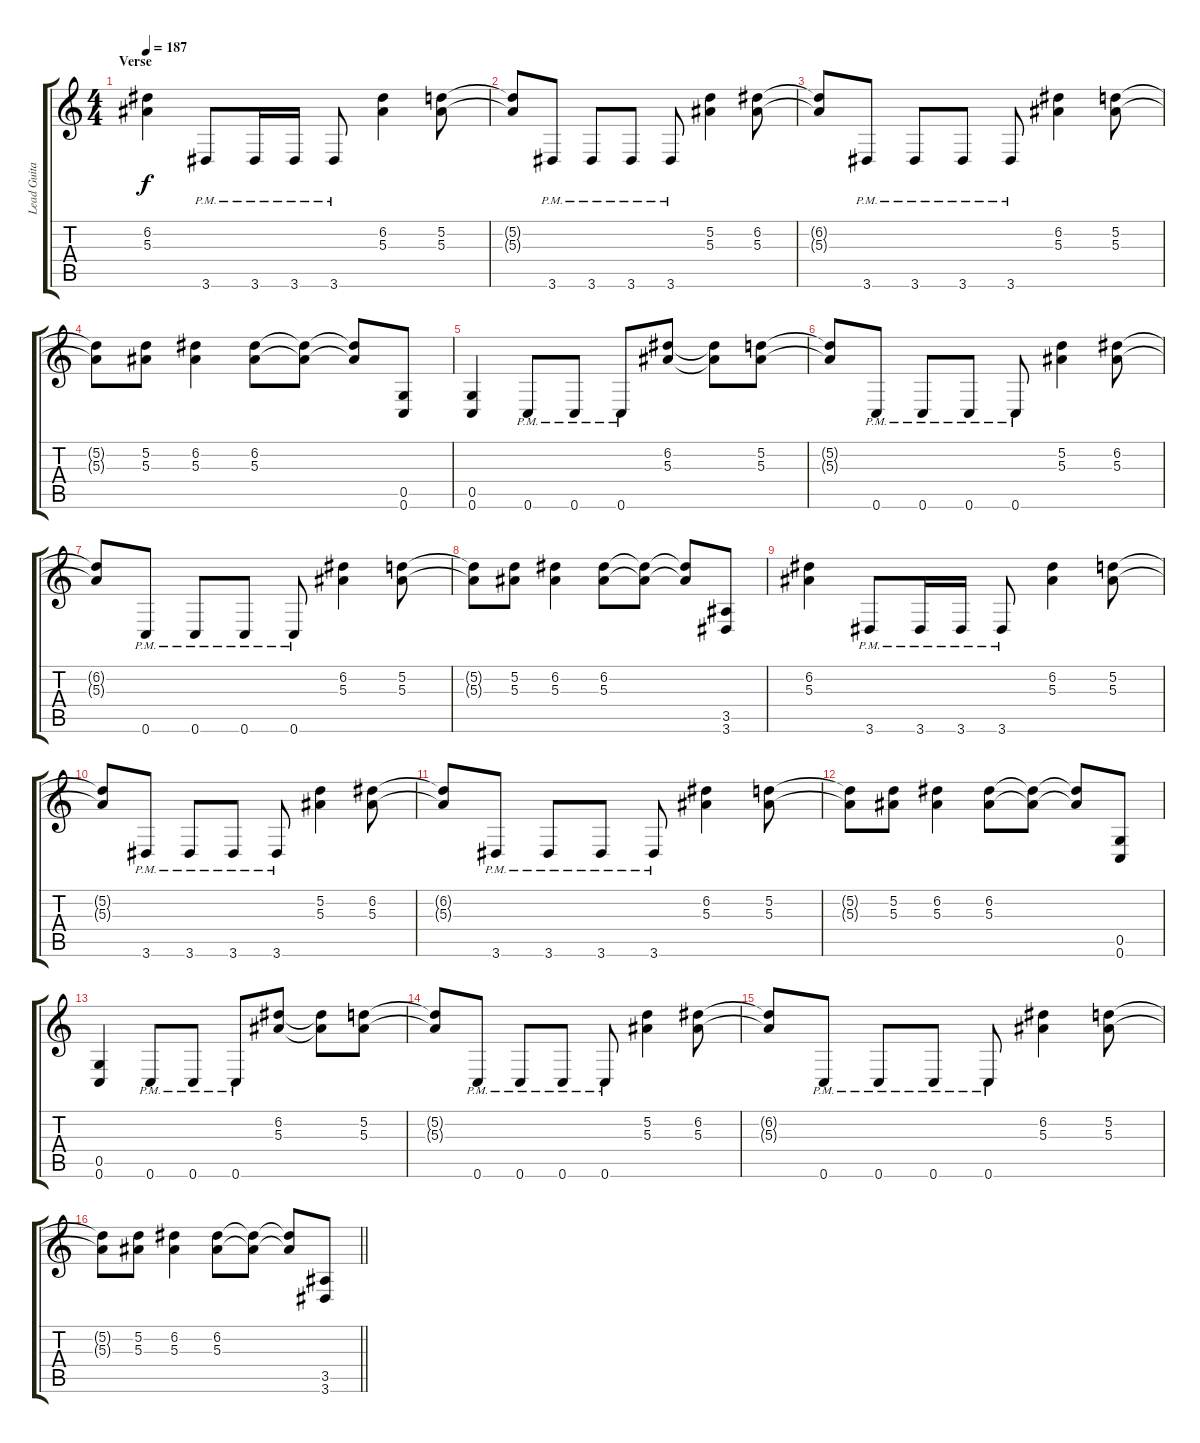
\track ("Lead Guitar" "Lead Guita") {instrument overdrivenguitar}
\staff {score tabs}
\tuning (D4 A3 F3 C3 G2 C2) {hide}
\ts (4 4)
\section ("" "Verse")
\tempo 187
\clef g2
\ks c
(6.2 5.3).4{dy f} 3.6{pm}.8 3.6{pm}.16 3.6{pm}.16 3.6{pm}.8 (6.2 5.3).4 (5.2 5.3).8 |
(5.2{t} 5.3{t}).8 3.6{pm}.8 3.6{pm}.8 3.6{pm}.8 3.6{pm}.8 (5.2 5.3).4 (6.2 5.3).8 |
(6.2{t} 5.3{t}).8 3.6{pm}.8 3.6{pm}.8 3.6{pm}.8 3.6{pm}.8 (6.2 5.3).4 (5.2 5.3).8 |
(5.2{t} 5.3{t}).8 (5.2 5.3).8 (6.2 5.3).4 (6.2 5.3).8 (6.2{t} 5.3{t}).8 (6.2{t} 5.3{t}).8 (0.5 0.6).8 |
(0.5 0.6).4 0.6{pm}.8 0.6{pm}.8 0.6{pm}.8 (6.2 5.3).8 (6.2{t} 5.3{t}).8 (5.2 5.3).8 |
(5.2{t} 5.3{t}).8 0.6{pm}.8 0.6{pm}.8 0.6{pm}.8 0.6{pm}.8 (5.2 5.3).4 (6.2 5.3).8 |
(6.2{t} 5.3{t}).8 0.6{pm}.8 0.6{pm}.8 0.6{pm}.8 0.6{pm}.8 (6.2 5.3).4 (5.2 5.3).8 |
(5.2{t} 5.3{t}).8 (5.2 5.3).8 (6.2 5.3).4 (6.2 5.3).8 (6.2{t} 5.3{t}).8 (6.2{t} 5.3{t}).8 (3.5 3.6).8 |
(6.2 5.3).4{instrument overdrivenguitar} 3.6{pm}.8 3.6{pm}.16 3.6{pm}.16 3.6{pm}.8 (6.2 5.3).4 (5.2 5.3).8 |
(5.2{t} 5.3{t}).8 3.6{pm}.8 3.6{pm}.8 3.6{pm}.8 3.6{pm}.8 (5.2 5.3).4 (6.2 5.3).8 |
(6.2{t} 5.3{t}).8 3.6{pm}.8 3.6{pm}.8 3.6{pm}.8 3.6{pm}.8 (6.2 5.3).4 (5.2 5.3).8 |
(5.2{t} 5.3{t}).8 (5.2 5.3).8 (6.2 5.3).4 (6.2 5.3).8 (6.2{t} 5.3{t}).8 (6.2{t} 5.3{t}).8 (0.5 0.6).8 |
(0.5 0.6).4 0.6{pm}.8 0.6{pm}.8 0.6{pm}.8 (6.2 5.3).8 (6.2{t} 5.3{t}).8 (5.2 5.3).8 |
(5.2{t} 5.3{t}).8 0.6{pm}.8 0.6{pm}.8 0.6{pm}.8 0.6{pm}.8 (5.2 5.3).4 (6.2 5.3).8 |
(6.2{t} 5.3{t}).8 0.6{pm}.8 0.6{pm}.8 0.6{pm}.8 0.6{pm}.8 (6.2 5.3).4 (5.2 5.3).8 |
\barLineRight lightlight
(5.2{t} 5.3{t}).8 (5.2 5.3).8 (6.2 5.3).4 (6.2 5.3).8 (6.2{t} 5.3{t}).8 (6.2{t} 5.3{t}).8 (3.5 3.6).8
